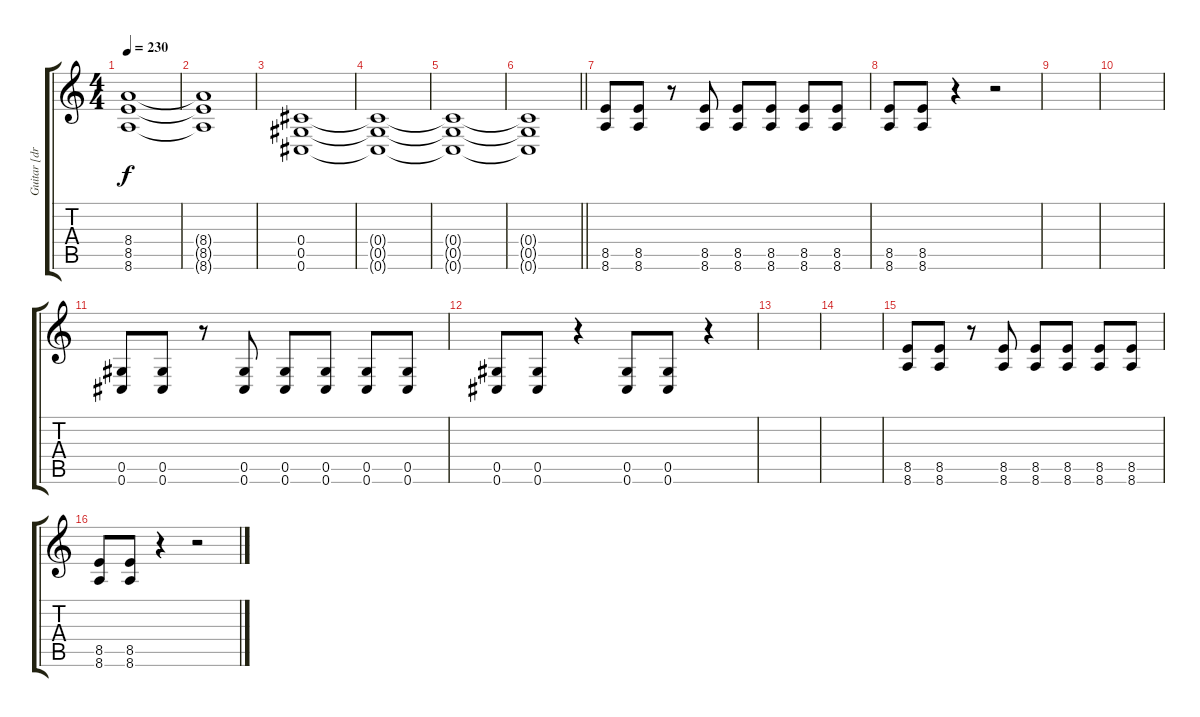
\track ("Guitar [drop C#] aux" "Guitar [dr") {instrument distortionguitar}
\staff {score tabs}
\tuning (Eb4 Bb3 Gb3 Db3 Ab2 Db2) {hide}
\ts (4 4)
\tempo 230
\clef g2
\ks c
(8.4{t} 8.5{t} 8.6{t}).1{dy f} |
(8.4{t} 8.5{t} 8.6{t}).1 |
(0.4 0.5 0.6).1 |
(0.4{t} 0.5{t} 0.6{t}).1 |
(0.4{t} 0.5{t} 0.6{t}).1 |
\barLineRight lightlight
(0.4{t} 0.5{t} 0.6{t}).1 |
\section ("" "")
(8.5 8.6).8 (8.5 8.6).8 r.8 (8.5 8.6).8 (8.5 8.6).8 (8.5 8.6).8 (8.5 8.6).8 (8.5 8.6).8 |
(8.5 8.6).8 (8.5 8.6).8 r.4 r.2 |
|
|
(0.5 0.6).8 (0.5 0.6).8 r.8 (0.5 0.6).8 (0.5 0.6).8 (0.5 0.6).8 (0.5 0.6).8 (0.5 0.6).8 |
(0.5 0.6).8 (0.5 0.6).8 r.4 (0.5 0.6).8 (0.5 0.6).8 r.4 |
|
|
(8.5 8.6).8 (8.5 8.6).8 r.8 (8.5 8.6).8 (8.5 8.6).8 (8.5 8.6).8 (8.5 8.6).8 (8.5 8.6).8 |
(8.5 8.6).8 (8.5 8.6).8 r.4 r.2
